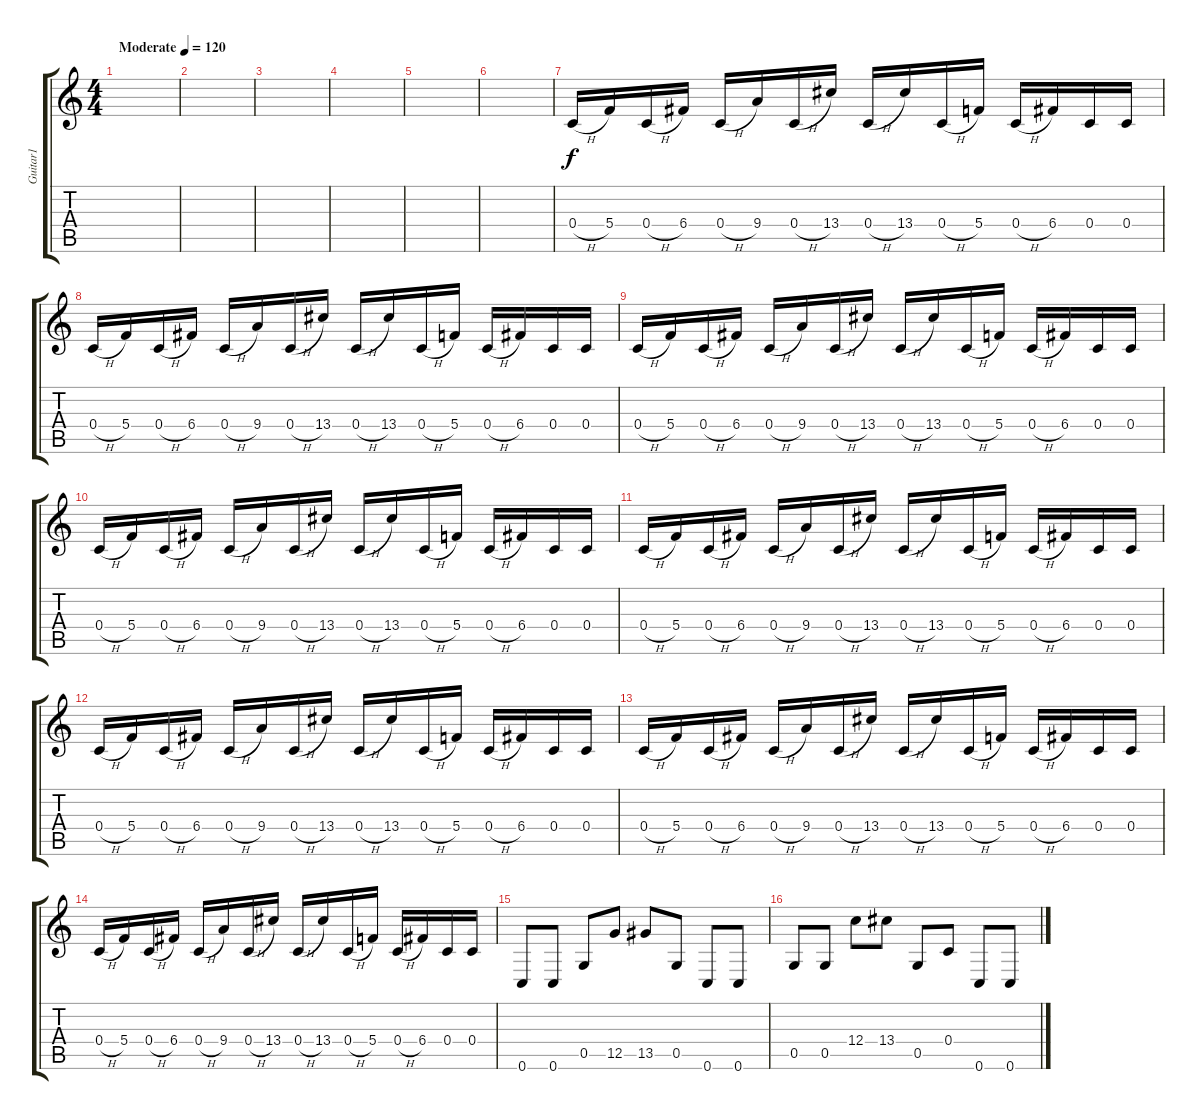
\track ("Guitar1" "Guitar1") {instrument distortionguitar}
\staff {score tabs}
\tuning (D4 A3 F3 C3 G2 C2) {hide}
\ts (4 4)
\tempo (120 "Moderate")
\clef g2
\ks c
|
|
|
|
|
|
0.4{h}.16 5.4.16 0.4{h}.16 6.4.16 0.4{h}.16 9.4.16 0.4{h}.16 13.4.16 0.4{h}.16 13.4.16 0.4{h}.16 5.4.16 0.4{h}.16 6.4.16 0.4.16 0.4.16 |
0.4{h}.16 5.4.16 0.4{h}.16 6.4.16 0.4{h}.16 9.4.16 0.4{h}.16 13.4.16 0.4{h}.16 13.4.16 0.4{h}.16 5.4.16 0.4{h}.16 6.4.16 0.4.16 0.4.16 |
0.4{h}.16 5.4.16 0.4{h}.16 6.4.16 0.4{h}.16 9.4.16 0.4{h}.16 13.4.16 0.4{h}.16 13.4.16 0.4{h}.16 5.4.16 0.4{h}.16 6.4.16 0.4.16 0.4.16 |
0.4{h}.16 5.4.16 0.4{h}.16 6.4.16 0.4{h}.16 9.4.16 0.4{h}.16 13.4.16 0.4{h}.16 13.4.16 0.4{h}.16 5.4.16 0.4{h}.16 6.4.16 0.4.16 0.4.16 |
0.4{h}.16 5.4.16 0.4{h}.16 6.4.16 0.4{h}.16 9.4.16 0.4{h}.16 13.4.16 0.4{h}.16 13.4.16 0.4{h}.16 5.4.16 0.4{h}.16 6.4.16 0.4.16 0.4.16 |
0.4{h}.16 5.4.16 0.4{h}.16 6.4.16 0.4{h}.16 9.4.16 0.4{h}.16 13.4.16 0.4{h}.16 13.4.16 0.4{h}.16 5.4.16 0.4{h}.16 6.4.16 0.4.16 0.4.16 |
0.4{h}.16 5.4.16 0.4{h}.16 6.4.16 0.4{h}.16 9.4.16 0.4{h}.16 13.4.16 0.4{h}.16 13.4.16 0.4{h}.16 5.4.16 0.4{h}.16 6.4.16 0.4.16 0.4.16 |
0.4{h}.16 5.4.16 0.4{h}.16 6.4.16 0.4{h}.16 9.4.16 0.4{h}.16 13.4.16 0.4{h}.16 13.4.16 0.4{h}.16 5.4.16 0.4{h}.16 6.4.16 0.4.16 0.4.16 |
0.6.8 0.6.8 0.5.8 12.5.8 13.5.8 0.5.8 0.6.8 0.6.8 |
0.5.8 0.5.8 12.4.8 13.4.8 0.5.8 0.4.8 0.6.8 0.6.8
